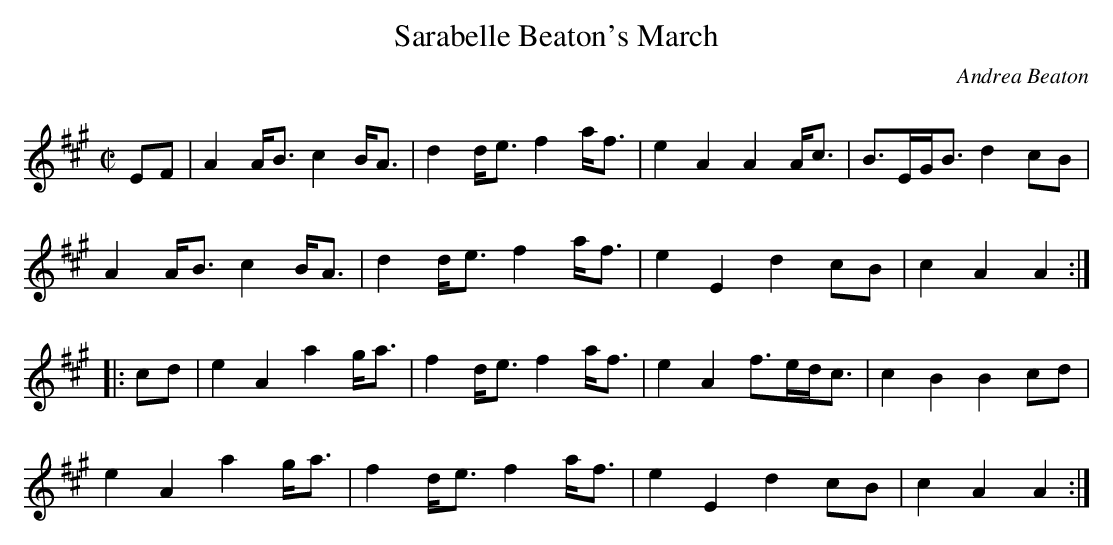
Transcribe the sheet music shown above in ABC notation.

X:1
T:Sarabelle Beaton's March
C:Andrea Beaton
B : The Beaton Collection
Q:288
L:1/8
M:C|
K:A
EF|A2 A<B c2 B<A|d2 d<e f2 a<f|e2 A2 A2 A<c|B>EG<B d2 cB|
A2 A<B c2 B<A|d2 d<e f2 a<f|e2 E2 d2 cB|c2 A2 A2:|
|:cd|e2 A2 a2 g<a|f2 d<e f2 a<f|e2 A2 f>ed<c|c2 B2 B2 cd|
e2 A2 a2 g<a|f2 d<e f2 a<f|e2 E2 d2 cB|c2 A2 A2:|
